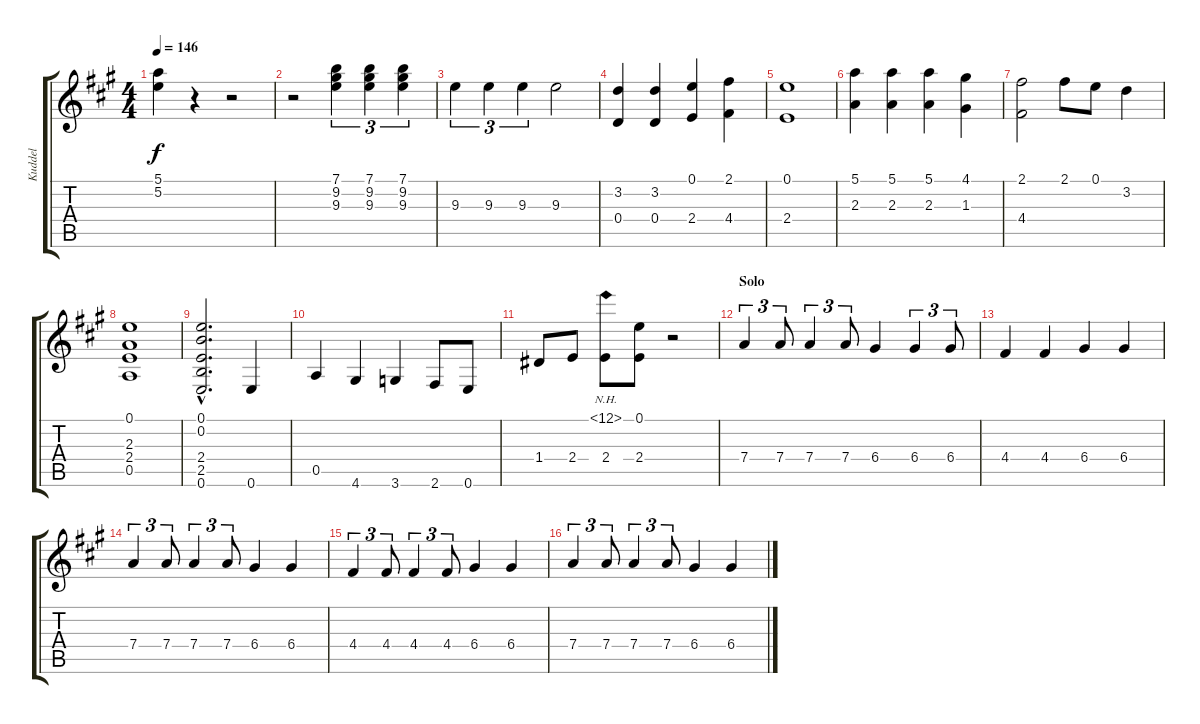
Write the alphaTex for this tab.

\track ("Kuddel" "Kuddel") {instrument overdrivenguitar}
\staff {score tabs}
\tuning (E4 B3 G3 D3 A2 E2) {hide}
\ts (4 4)
\tempo 146
\clef g2
\ks a
(5.1 5.2).4{dy f} r.4 r.2 |
r.2 (7.1 9.2 9.3).4{tu (3 2)} (7.1 9.2 9.3).4{tu (3 2)} (7.1 9.2 9.3).4{tu (3 2)} |
9.3.4{tu (3 2)} 9.3.4{tu (3 2)} 9.3.4{tu (3 2)} 9.3.2 |
(3.2 0.4).4 (3.2 0.4).4 (0.1 2.4).4 (2.1 4.4).4 |
(0.1 2.4).1 |
(5.1 2.3).4 (5.1 2.3).4 (5.1 2.3).4 (4.1 1.3).4 |
(2.1 4.4).2 2.1.8 0.1.8 3.2.4 |
(0.1 2.3 2.4 0.5).1 |
(0.1{hac} 0.2{hac} 2.4{hac} 2.5{hac} 0.6{hac}).2{d} 0.6.4 |
0.5.4 4.6.4 3.6.4 2.6.8 0.6.8 |
1.4.8 2.4.8 (0.1{nh} 2.4).8 (0.1 2.4).8 r.2 |
\section ("" "Solo")
7.4.4{tu (3 2)} 7.4.8{tu (3 2)} 7.4.4{tu (3 2)} 7.4.8{tu (3 2)} 6.4.4 6.4.4{tu (3 2)} 6.4.8{tu (3 2)} |
4.4.4 4.4.4 6.4.4 6.4.4 |
7.4.4{tu (3 2)} 7.4.8{tu (3 2)} 7.4.4{tu (3 2)} 7.4.8{tu (3 2)} 6.4.4 6.4.4 |
4.4.4{tu (3 2)} 4.4.8{tu (3 2)} 4.4.4{tu (3 2)} 4.4.8{tu (3 2)} 6.4.4 6.4.4 |
7.4.4{tu (3 2)} 7.4.8{tu (3 2)} 7.4.4{tu (3 2)} 7.4.8{tu (3 2)} 6.4.4 6.4.4
